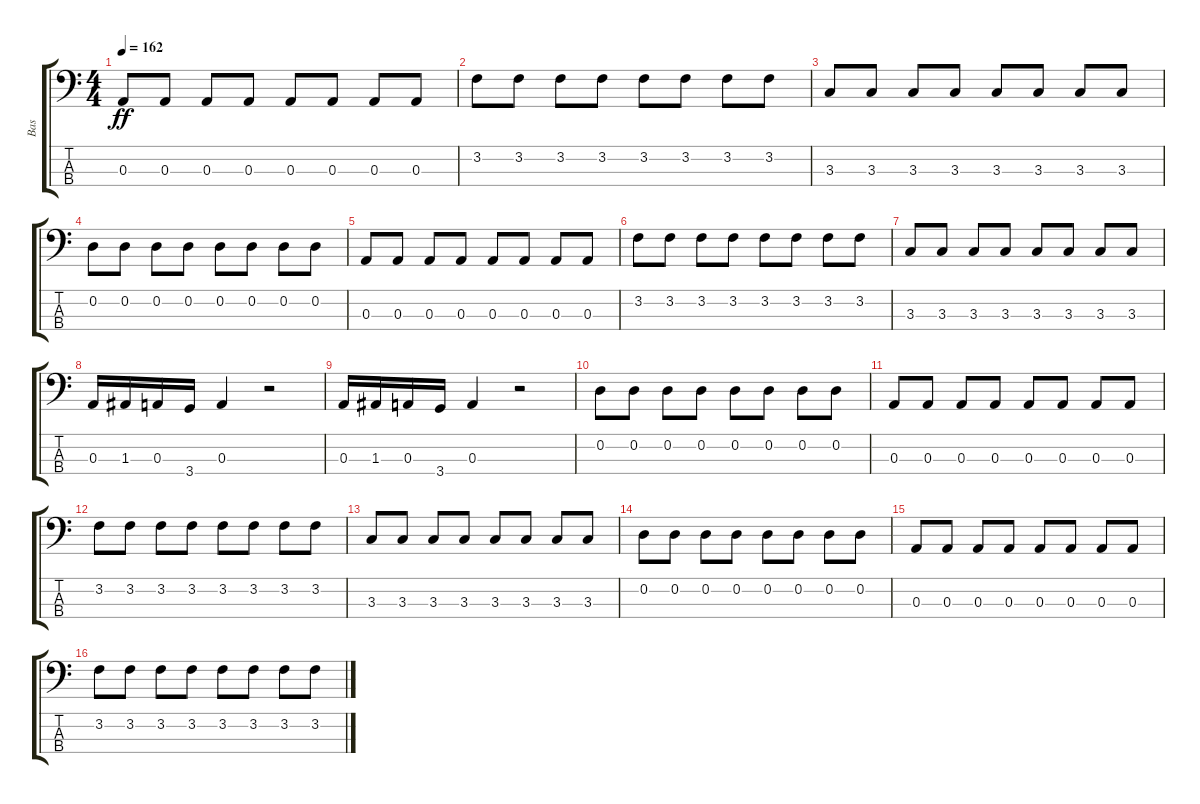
\track ("Bas" "Bas") {instrument electricbassfinger}
\staff {score tabs}
\tuning (G2 D2 A1 E1) {hide}
\ts (4 4)
\tempo 162
\clef f4
\ks c
0.3.8{dy ff} 0.3.8 0.3.8 0.3.8 0.3.8 0.3.8 0.3.8 0.3.8 |
3.2.8 3.2.8 3.2.8 3.2.8 3.2.8 3.2.8 3.2.8 3.2.8 |
3.3.8 3.3.8 3.3.8 3.3.8 3.3.8 3.3.8 3.3.8 3.3.8 |
0.2.8 0.2.8 0.2.8 0.2.8 0.2.8 0.2.8 0.2.8 0.2.8 |
0.3.8 0.3.8 0.3.8 0.3.8 0.3.8 0.3.8 0.3.8 0.3.8 |
3.2.8 3.2.8 3.2.8 3.2.8 3.2.8 3.2.8 3.2.8 3.2.8 |
3.3.8 3.3.8 3.3.8 3.3.8 3.3.8 3.3.8 3.3.8 3.3.8 |
0.3.16 1.3.16 0.3.16 3.4.16 0.3.4 r.2 |
0.3.16 1.3.16 0.3.16 3.4.16 0.3.4 r.2 |
0.2.8 0.2.8 0.2.8 0.2.8 0.2.8 0.2.8 0.2.8 0.2.8 |
0.3.8 0.3.8 0.3.8 0.3.8 0.3.8 0.3.8 0.3.8 0.3.8 |
3.2.8 3.2.8 3.2.8 3.2.8 3.2.8 3.2.8 3.2.8 3.2.8 |
3.3.8 3.3.8 3.3.8 3.3.8 3.3.8 3.3.8 3.3.8 3.3.8 |
0.2.8 0.2.8 0.2.8 0.2.8 0.2.8 0.2.8 0.2.8 0.2.8 |
0.3.8 0.3.8 0.3.8 0.3.8 0.3.8 0.3.8 0.3.8 0.3.8 |
3.2.8 3.2.8 3.2.8 3.2.8 3.2.8 3.2.8 3.2.8 3.2.8
